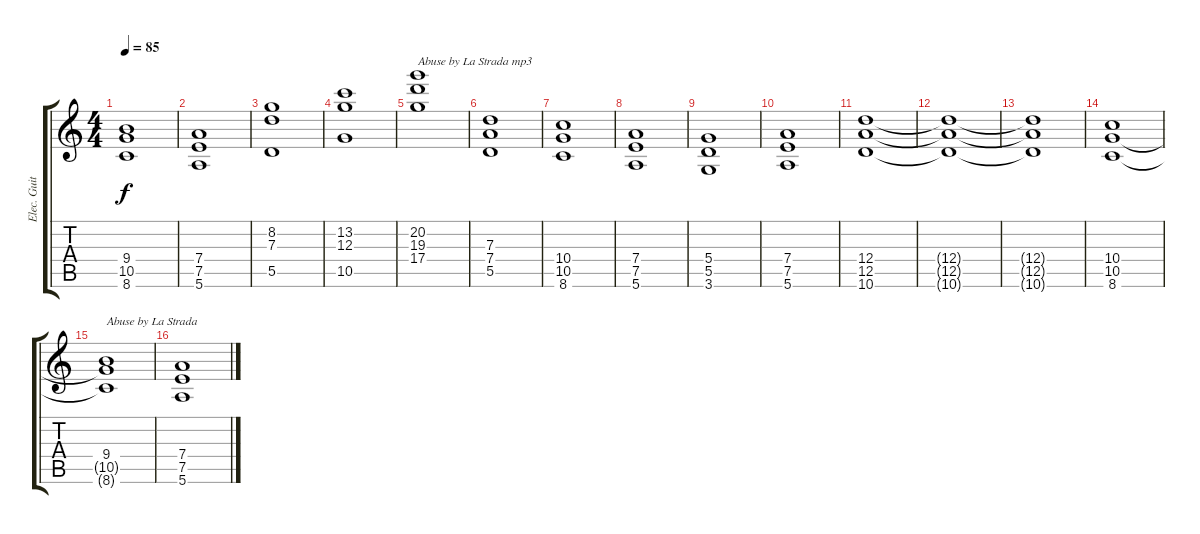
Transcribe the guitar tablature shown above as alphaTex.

\track ("Elec. Guitar (2) - ESTRADA" "Elec. Guit") {instrument electricguitarjazz}
\staff {score tabs}
\tuning (E4 B3 G3 D3 A2 E2) {hide}
\ts (4 4)
\tempo 85
\clef g2
\ks c
(9.4 10.5{t} 8.6{t}).1{dy f} |
(7.4 7.5 5.6).1{txt ""} |
(8.2 7.3 5.5).1 |
(13.2 12.3 10.5).1 |
(20.2 19.3 17.4).1{txt "Abuse by La Strada mp3"} |
(7.3 7.4 5.5).1 |
(10.4 10.5 8.6).1 |
(7.4 7.5 5.6).1 |
(5.4 5.5 3.6).1 |
(7.4 7.5 5.6).1 |
(12.4 12.5 10.6).1 |
(12.4{t} 12.5{t} 10.6{t}).1{txt ""} |
(12.4{t} 12.5{t} 10.6{t}).1 |
(10.4 10.5 8.6).1 |
(9.4 10.5{t} 8.6{t}).1{txt "Abuse by La Strada"} |
(7.4 7.5 5.6).1
